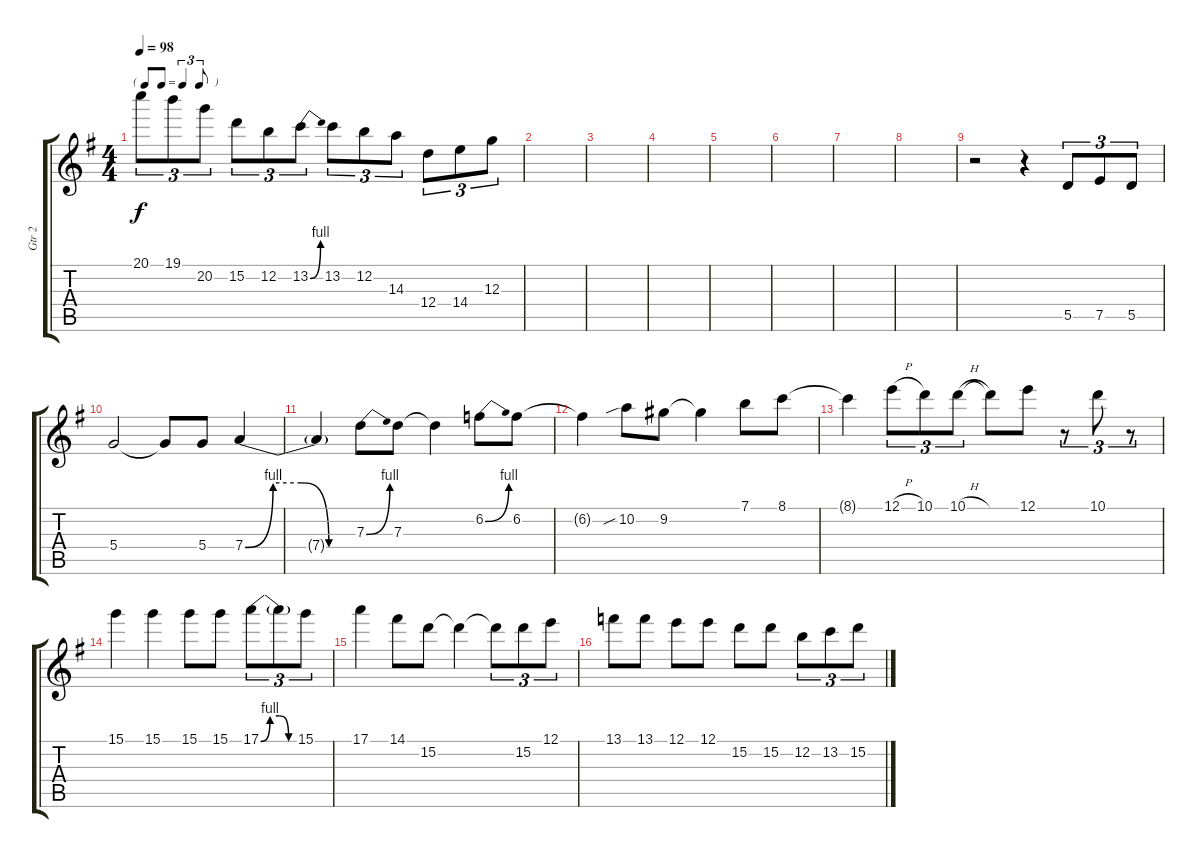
\track ("Gtr 2" "Gtr 2") {instrument overdrivenguitar}
\staff {score tabs}
\tuning (E4 B3 G3 D3 A2 E2) {hide}
\ts (4 4)
\tf triplet8th
\tempo 98
\clef g2
\ks g
20.1.8{tu (3 2) dy f} 19.1.8{tu (3 2)} 20.2.8{tu (3 2)} 15.2.8{tu (3 2)} 12.2.8{tu (3 2)} 13.2{be (bend 0 0 60 4)}.8{tu (3 2)} 13.2.8{tu (3 2)} 12.2.8{tu (3 2)} 14.3.8{tu (3 2)} 12.4.8{tu (3 2)} 14.4.8{tu (3 2)} 12.3.8{tu (3 2)} |
|
|
|
|
|
|
|
r.2 r.4 5.5.8{tu (3 2)} 7.5.8{tu (3 2)} 5.5.8{tu (3 2)} |
5.4.2 5.4{t}.8 5.4.8 7.4{be (custom 0 0 15 4 30 4 45 0 60 0)}.4 |
7.4{t}.4 7.3{be (bend 0 0 60 4)}.8 7.3.8 7.3{t}.4 6.2{be (bend 0 0 60 4)}.8 6.2.8 |
6.2{t}.4 10.2{sib}.8 9.2.8 9.2{t}.4 7.1.8 8.1.8 |
8.1{t}.4 12.1{h}.8{tu (3 2)} 10.1.8{tu (3 2)} 10.1{h}.8{tu (3 2)} 10.1{t}.8 12.1.8 r.8{tu (3 2)} 10.1.8{tu (3 2)} r.8{tu (3 2)} |
15.1.4 15.1.4 15.1.8 15.1.8 17.1{be (custom 0 0 15 4 30 4 45 0 60 0)}.8{tu (3 2)} 17.1{t}.8{tu (3 2)} 15.1.8{tu (3 2)} |
17.1.4 14.1.8 15.2.8 15.2{t}.4 15.2{t}.8{tu (3 2)} 15.2.8{tu (3 2)} 12.1.8{tu (3 2)} |
13.1.8 13.1.8 12.1.8 12.1.8 15.2.8 15.2.8 12.2.8{tu (3 2)} 13.2.8{tu (3 2)} 15.2.8{tu (3 2)}
